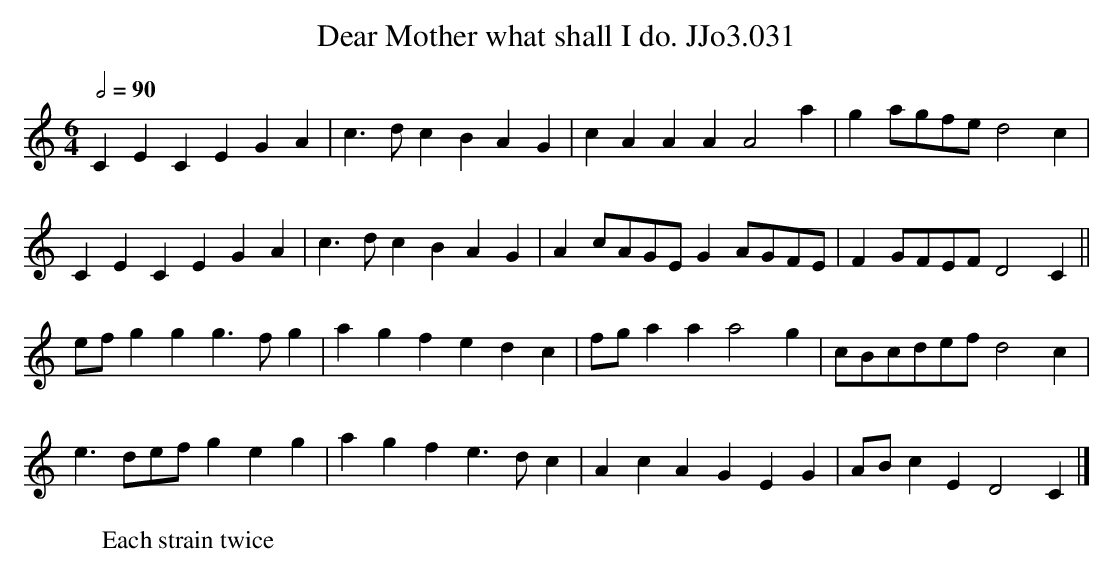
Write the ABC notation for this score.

X:1
T:Dear Mother what shall I do. JJo3.031
M:6/4
L:1/4
W:Each strain twice
Q:1/2=90
K:C
CEC EGA | c>dc BAG | cAAA A2a | ga/g/f/e/ d2 c |
CEC EGA | c>dc BAG | Ac/A/G/E/ G A/G/F/E/ | F G/F/E/F/ D2C ||
e/f/gg g>fg | agf edc | f/g/aa a2g | c/B/c/d/e/f/ d2c |
e>de/f/ geg | agf e>dc | AcA GEG | A/B/cE D2C |]
